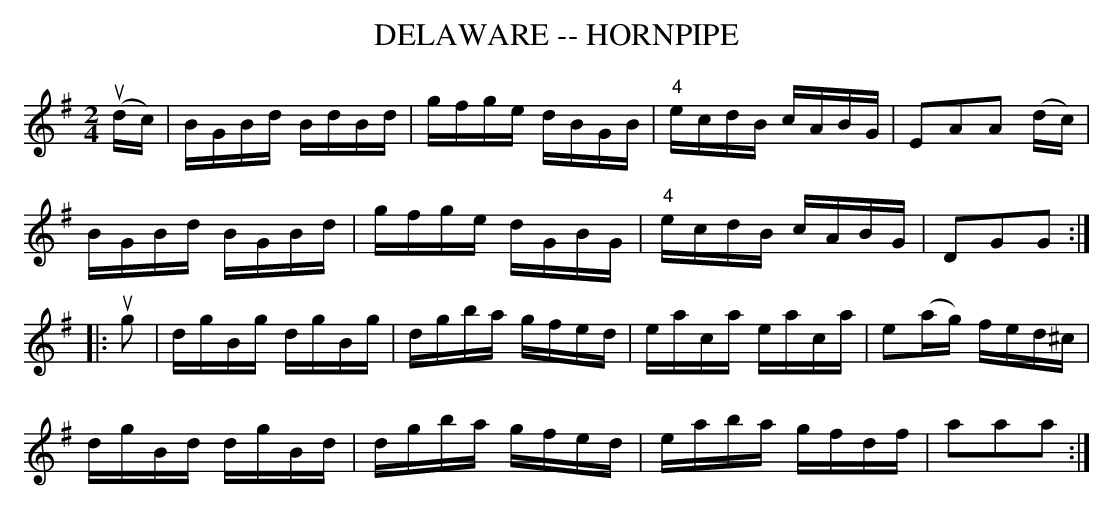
X:1
T:DELAWARE -- HORNPIPE
M:2/4
L:1/16
K:G
(udc)|BGBd BdBd|gfge dBGB|"4"ecdB cABG|E2A2A2 (dc)|
BGBd BGBd|gfge dGBG|"4"ecdB cABG|D2G2G2 :|
|:ug2|dgBg dgBg|dgba gfed|eaca eaca|e2(ag) fed^c|
dgBd dgBd|dgba gfed|eaba gfdf|a2a2a2:|
